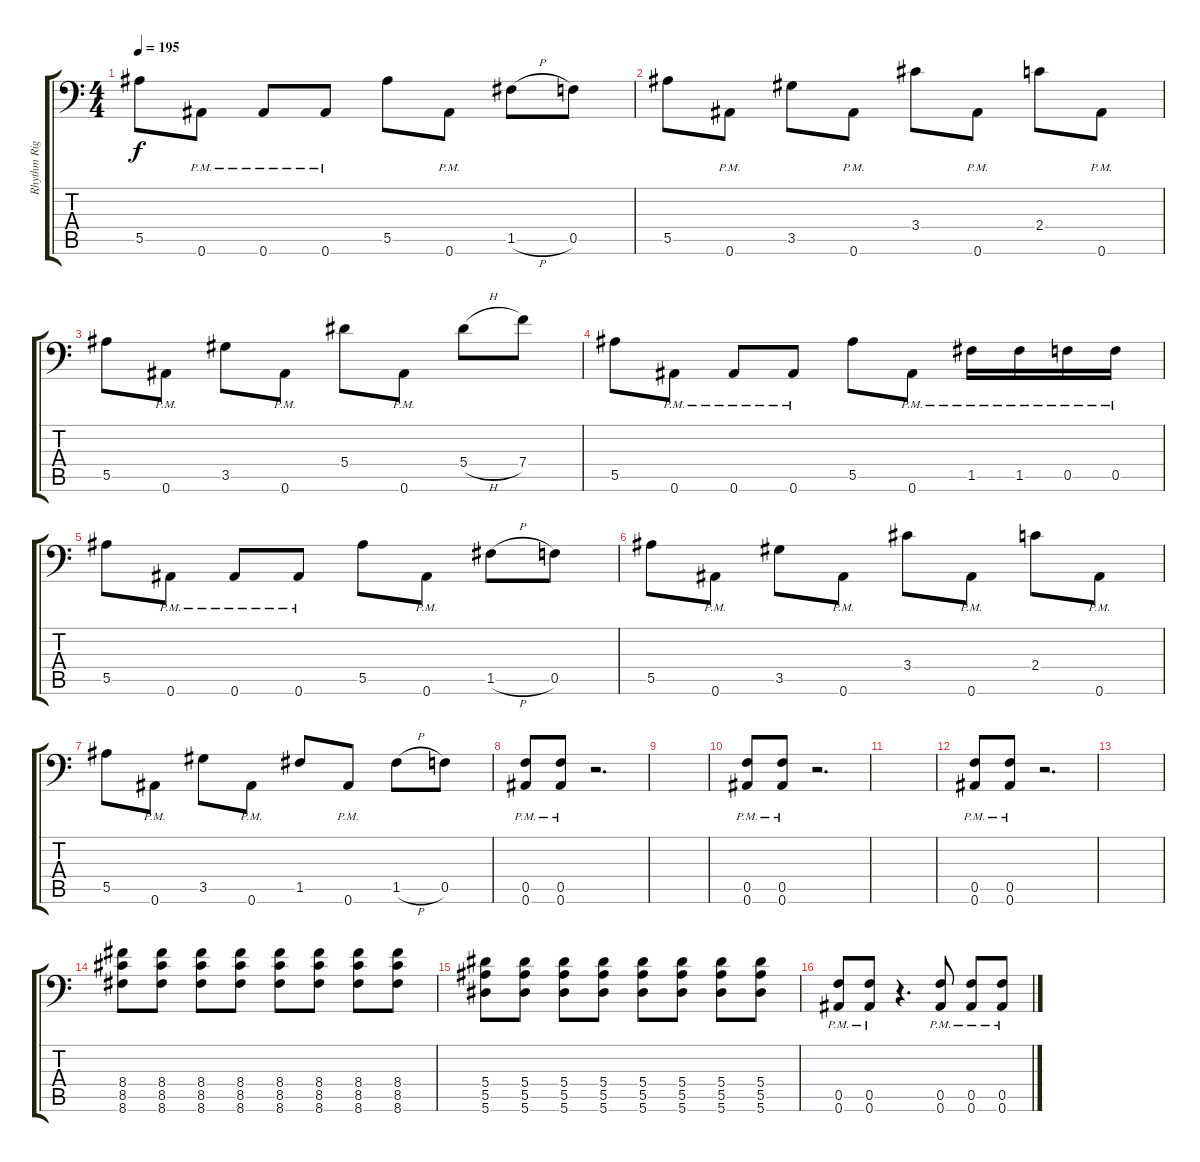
\track ("Rhythm Right" "Rhythm Rig") {instrument distortionguitar}
\staff {score tabs}
\tuning (C4 G3 Eb3 Bb2 F2 Bb1) {hide}
\ts (4 4)
\tempo 195
\clef f4
\ks c
5.5.8{dy f} 0.6{pm}.8 0.6{pm}.8 0.6{pm}.8 5.5.8 0.6{pm}.8 1.5{h}.8 0.5.8 |
5.5.8 0.6{pm}.8 3.5.8 0.6{pm}.8 3.4.8 0.6{pm}.8 2.4.8 0.6{pm}.8 |
5.5.8 0.6{pm}.8 3.5.8 0.6{pm}.8 5.4.8 0.6{pm}.8 5.4{h}.8 7.4.8 |
5.5.8 0.6{pm}.8 0.6{pm}.8 0.6{pm}.8 5.5.8 0.6{pm}.8 1.5{pm}.16 1.5{pm}.16 0.5{pm}.16 0.5{pm}.16 |
5.5.8 0.6{pm}.8 0.6{pm}.8 0.6{pm}.8 5.5.8 0.6{pm}.8 1.5{h}.8 0.5.8 |
5.5.8 0.6{pm}.8 3.5.8 0.6{pm}.8 3.4.8 0.6{pm}.8 2.4.8 0.6{pm}.8 |
5.5.8 0.6{pm}.8 3.5.8 0.6{pm}.8 1.5.8 0.6{pm}.8 1.5{h}.8 0.5.8 |
(0.5{pm} 0.6{pm}).8 (0.5{pm} 0.6{pm}).8 r.2{d} |
|
(0.5{pm} 0.6{pm}).8 (0.5{pm} 0.6{pm}).8 r.2{d} |
|
(0.5{pm} 0.6{pm}).8 (0.5{pm} 0.6{pm}).8 r.2{d} |
|
(8.4 8.5 8.6).8 (8.4 8.5 8.6).8 (8.4 8.5 8.6).8 (8.4 8.5 8.6).8 (8.4 8.5 8.6).8 (8.4 8.5 8.6).8 (8.4 8.5 8.6).8 (8.4 8.5 8.6).8 |
(5.4 5.5 5.6).8 (5.4 5.5 5.6).8 (5.4 5.5 5.6).8 (5.4 5.5 5.6).8 (5.4 5.5 5.6).8 (5.4 5.5 5.6).8 (5.4 5.5 5.6).8 (5.4 5.5 5.6).8 |
(0.5{pm} 0.6{pm}).8 (0.5{pm} 0.6{pm}).8 r.4{d} (0.5{pm} 0.6{pm}).8 (0.5{pm} 0.6{pm}).8 (0.5{pm} 0.6{pm}).8
